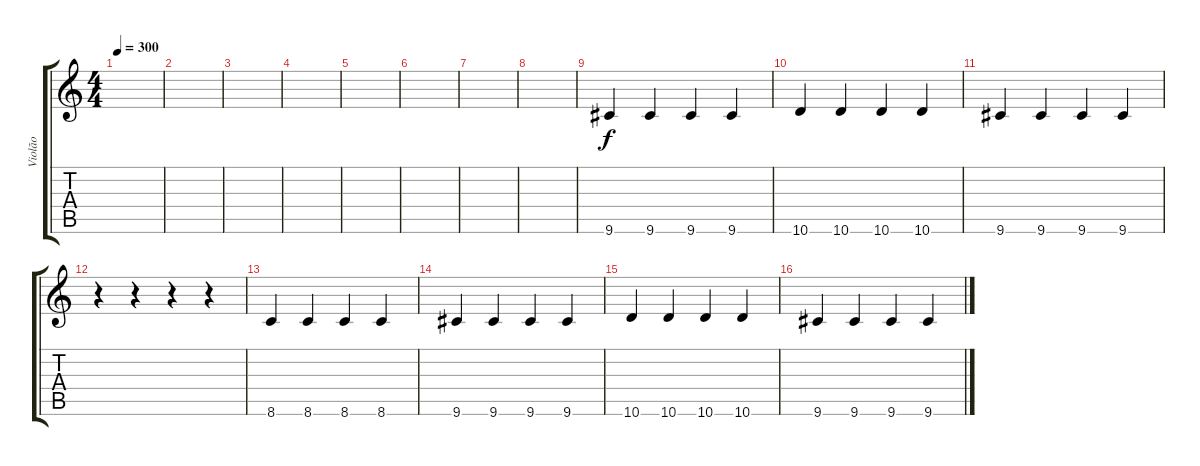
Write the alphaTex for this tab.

\track ("Violão" "Violão") {instrument acousticguitarnylon}
\staff {score tabs}
\tuning (E4 B3 G3 D3 A2 E2) {hide}
\ts (4 4)
\tempo 300
\clef g2
\ks c
|
|
|
|
|
|
|
|
9.6.4 9.6.4 9.6.4 9.6.4 |
10.6.4 10.6.4 10.6.4 10.6.4 |
9.6.4 9.6.4 9.6.4 9.6.4 |
r.4 r.4 r.4 r.4 |
8.6.4 8.6.4 8.6.4 8.6.4 |
9.6.4 9.6.4 9.6.4 9.6.4 |
10.6.4 10.6.4 10.6.4 10.6.4 |
9.6.4 9.6.4 9.6.4 9.6.4
